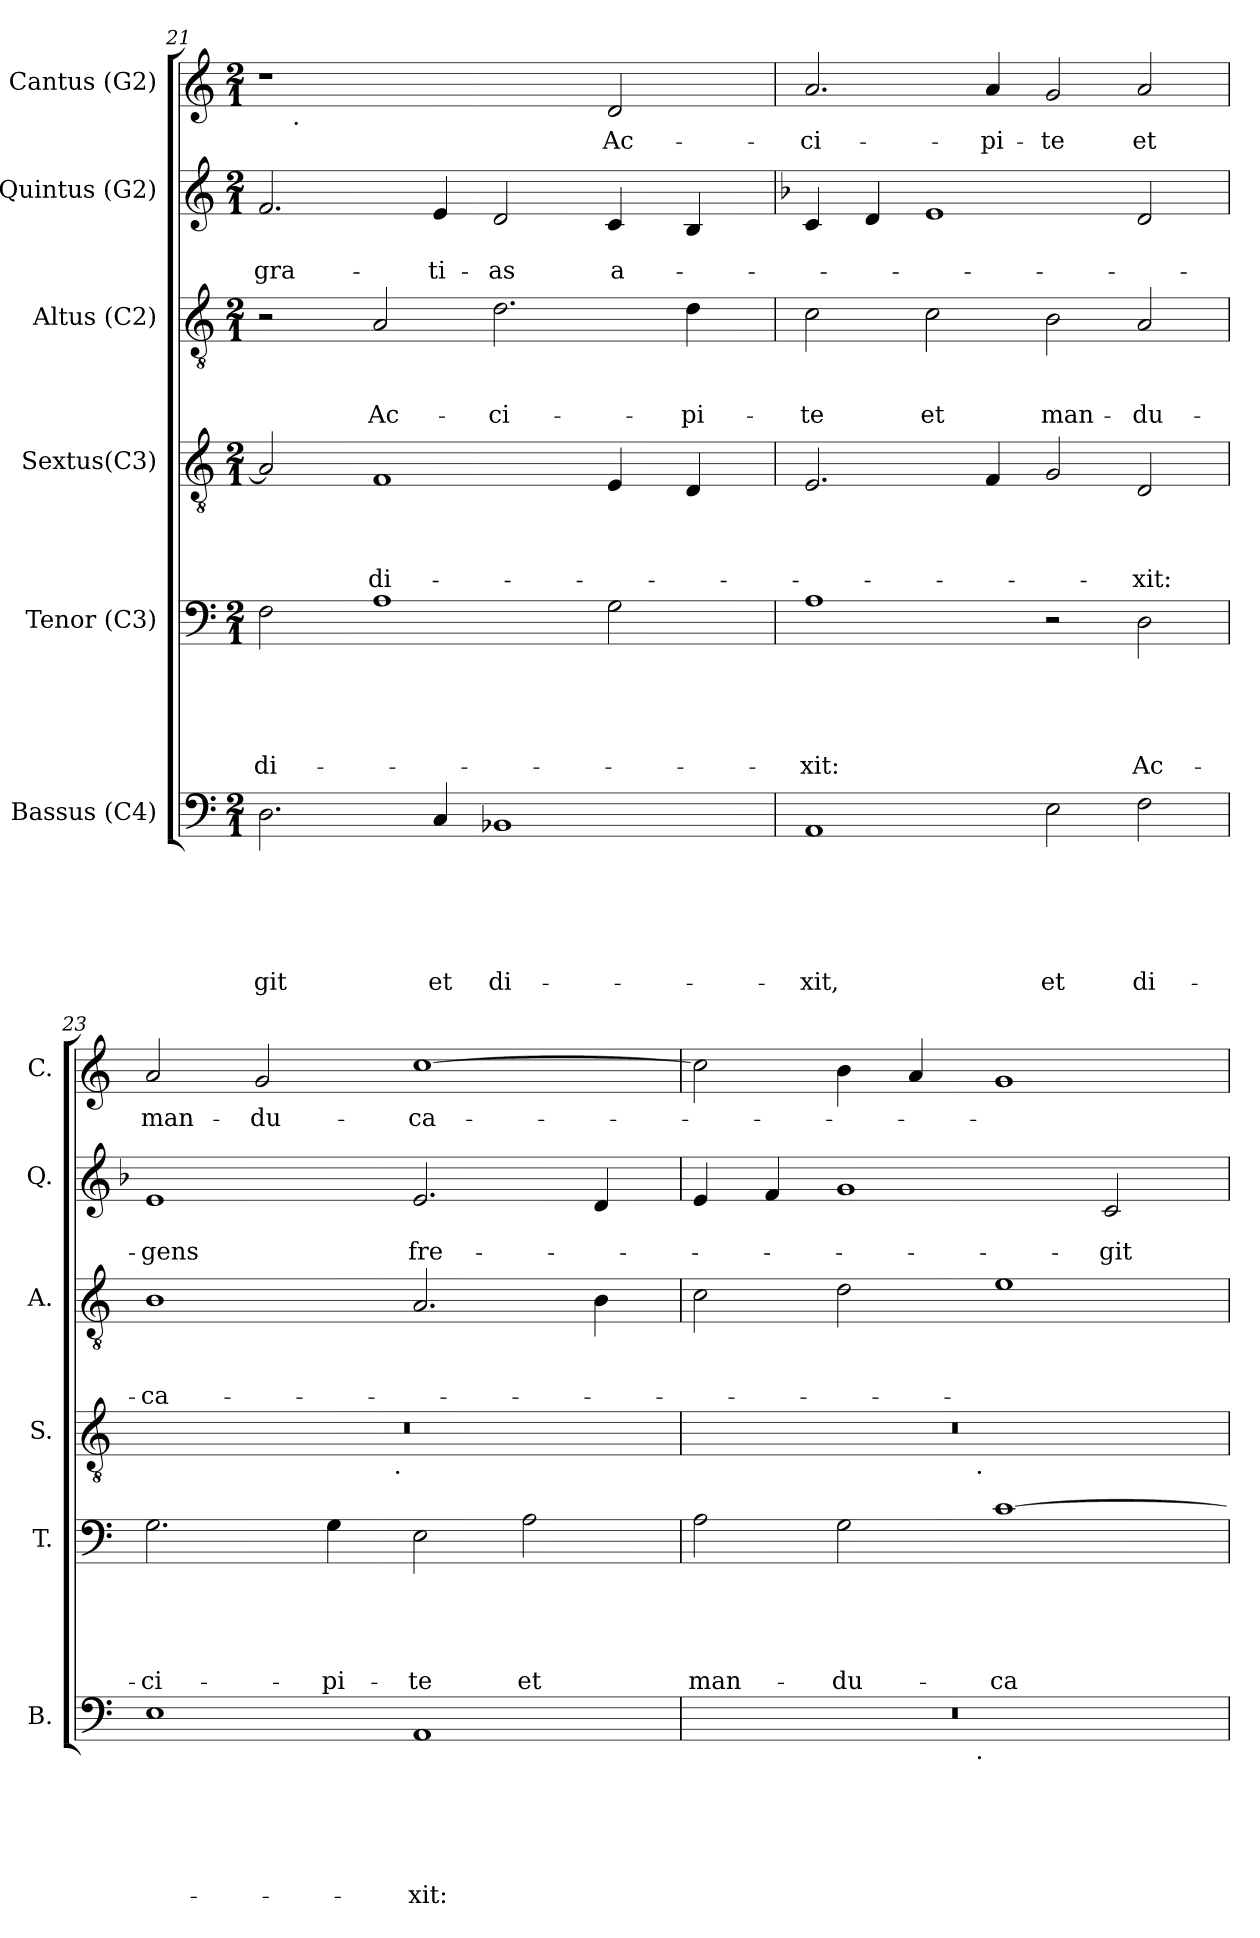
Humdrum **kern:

**kern	**text	**text	**text	**text	**text	**text	**kern	**text	**text	**text	**text	**text	**kern	**text	**text	**text	**text	**kern	**text	**text	**text	**kern	**text	**text	**kern	**text
*part6	*part6	*part6	*part6	*part6	*part6	*part6	*part5	*part5	*part5	*part5	*part5	*part5	*part4	*part4	*part4	*part4	*part4	*part3	*part3	*part3	*part3	*part2	*part2	*part2	*part1	*part1
*staff6	*staff6	*staff6	*staff6	*staff6	*staff6	*staff6	*staff5	*staff5	*staff5	*staff5	*staff5	*staff5	*staff4	*staff4	*staff4	*staff4	*staff4	*staff3	*staff3	*staff3	*staff3	*staff2	*staff2	*staff2	*staff1	*staff1
*I"Bassus (C4)	*	*	*	*	*	*	*I"Tenor (C3)	*	*	*	*	*	*I"Sextus(C3)	*	*	*	*	*I"Altus (C2)	*	*	*	*I"Quintus (G2)	*	*	*I"Cantus (G2)	*
*I'B.	*	*	*	*	*	*	*I'T.	*	*	*	*	*	*I'S.	*	*	*	*	*I'A.	*	*	*	*I'Q.	*	*	*I'C.	*
!!LO:LB:g=z
*clefF4	*	*	*	*	*	*	*clefF4	*	*	*	*	*	*clefGv2	*	*	*	*	*clefGv2	*	*	*	*clefG2	*	*	*clefG2	*
*k[]	*	*	*	*	*	*	*k[]	*	*	*	*	*	*k[]	*	*	*	*	*k[]	*	*	*	*k[]	*	*	*k[]	*
*C:	*	*	*	*	*	*	*C:	*	*	*	*	*	*C:	*	*	*	*	*C:	*	*	*	*C:	*	*	*C:	*
*M2/1	*	*	*	*	*	*	*M2/1	*	*	*	*	*	*M2/1	*	*	*	*	*M2/1	*	*	*	*M2/1	*	*	*M2/1	*
=21	=21	=21	=21	=21	=21	=21	=21	=21	=21	=21	=21	=21	=21	=21	=21	=21	=21	=21	=21	=21	=21	=21	=21	=21	=21	=21
!	!	!	!	!	!	!LO:LY:b	!	!	!	!	!	!LO:LY:b	!	!	!	!	!	!	!	!	!	!	!	!LO:LY:b	!	!
*	*	*	*	*	*	*	*	*	*	*	*	*	*	*	*	*	*	*	*	*	*	*	*	*	*^	*
2.D\	.	.	.	.	.	-git	2F\	.	.	.	.	di-	2A/]	.	.	.	.	2r	.	.	.	2.f/	.	gra-	1r	16.ryy	.
!	!	!	!	!	!	!	!	!	!	!	!	!	!	!	!	!	!	!	!	!	!	!	!	!	!	!LO:TX:b:t=.	!
.	.	.	.	.	.	.	.	.	.	.	.	.	.	.	.	.	.	.	.	.	.	.	.	.	.	1ryy	.
!	!	!	!	!	!	!	!	!	!	!	!	!	!	!	!	!	!LO:LY:b	!	!	!	!LO:LY:b	!	!	!	!	!	!
.	.	.	.	.	.	.	1A	.	.	.	.	.	1F	.	.	.	di-	2A/	.	.	Ac-	.	.	.	.	.	.
!	!	!	!	!	!	!LO:LY:b	!	!	!	!	!	!	!	!	!	!	!	!	!	!	!	!	!	!LO:LY:b	!	!	!
4C/	.	.	.	.	.	et	.	.	.	.	.	.	.	.	.	.	.	.	.	.	.	4e/	.	-ti-	.	.	.
!	!	!	!	!	!	!LO:LY:b	!	!	!	!	!	!	!	!	!	!	!	!	!	!	!LO:LY:b	!	!	!LO:LY:b	!	!	!
1BB-X	.	.	.	.	.	di-	.	.	.	.	.	.	.	.	.	.	.	2.d\	.	.	-ci-	2d/	.	-as	2ryy	.	.
.	.	.	.	.	.	.	.	.	.	.	.	.	.	.	.	.	.	.	.	.	.	.	.	.	.	2ryy	.
!	!	!	!	!	!	!	!	!	!	!	!	!	!	!	!	!	!	!	!	!	!	!	!	!LO:LY:b	!	!	!LO:LY:b
.	.	.	.	.	.	.	2G\	.	.	.	.	.	4E/	.	.	.	.	.	.	.	.	4c/	.	a-	2d/	.	Ac-
.	.	.	.	.	.	.	.	.	.	.	.	.	.	.	.	.	.	.	.	.	.	.	.	.	.	4ryy	.
!	!	!	!	!	!	!	!	!	!	!	!	!	!	!	!	!	!	!	!	!	!LO:LY:b	!	!	!	!	!	!
.	.	.	.	.	.	.	.	.	.	.	.	.	4D/	.	.	.	.	4d\	.	.	-pi-	4B/	.	.	.	.	.
.	.	.	.	.	.	.	.	.	.	.	.	.	.	.	.	.	.	.	.	.	.	.	.	.	.	8ryy	.
.	.	.	.	.	.	.	.	.	.	.	.	.	.	.	.	.	.	.	.	.	.	.	.	.	.	32ryy	.
*	*	*	*	*	*	*	*	*	*	*	*	*	*	*	*	*	*	*	*	*	*	*	*	*	*v	*v	*
=22	=22	=22	=22	=22	=22	=22	=22	=22	=22	=22	=22	=22	=22	=22	=22	=22	=22	=22	=22	=22	=22	=22	=22	=22	=22	=22
*	*	*	*	*	*	*	*	*	*	*	*	*	*	*	*	*	*	*	*	*	*	*k[b-]	*	*	*	*
*	*	*	*	*	*	*	*	*	*	*	*	*	*	*	*	*	*	*	*	*	*	*F:	*	*	*	*
*	*	*	*	*	*	*	*	*	*	*	*	*	*	*	*	*	*	*	*	*	*	*	*	*	*^	*
!	!	!	!	!	!	!LO:LY:b	!	!	!	!	!	!LO:LY:b	!	!	!	!	!	!	!	!	!LO:LY:b	!	!	!	!	!	!LO:LY:b
*	*	*	*	*	*	*	*	*	*	*	*	*	*	*	*	*	*	*	*	*	*	*	*	*	*v	*v	*
1AA	.	.	.	.	.	-xit,	1A	.	.	.	.	-xit:	2.E/	.	.	.	.	2c\	.	.	-te	4c/	.	.	2.a/	-ci-
.	.	.	.	.	.	.	.	.	.	.	.	.	.	.	.	.	.	.	.	.	.	4d/	.	.	.	.
!	!	!	!	!	!	!	!	!	!	!	!	!	!	!	!	!	!	!	!	!	!LO:LY:b	!	!	!	!	!
.	.	.	.	.	.	.	.	.	.	.	.	.	.	.	.	.	.	2c\	.	.	et	1e	.	.	.	.
!	!	!	!	!	!	!	!	!	!	!	!	!	!	!	!	!	!	!	!	!	!	!	!	!	!	!LO:LY:b
.	.	.	.	.	.	.	.	.	.	.	.	.	4F/	.	.	.	.	.	.	.	.	.	.	.	4a/	-pi-
!	!	!	!	!	!	!LO:LY:b	!	!	!	!	!	!	!	!	!	!	!	!	!	!	!LO:LY:b	!	!	!	!	!LO:LY:b
2E\	.	.	.	.	.	et	2r	.	.	.	.	.	2G/	.	.	.	.	2B\	.	.	man-	.	.	.	2g/	-te
!	!	!	!	!	!	!LO:LY:b	!	!	!	!	!	!LO:LY:b	!	!	!	!	!LO:LY:b	!	!	!	!LO:LY:b	!	!	!	!	!LO:LY:b
2F\	.	.	.	.	.	di-	2D\	.	.	.	.	Ac-	2D/	.	.	.	-xit:	2A/	.	.	-du-	2d/	.	.	2a/	et
=23	=23	=23	=23	=23	=23	=23	=23	=23	=23	=23	=23	=23	=23	=23	=23	=23	=23	=23	=23	=23	=23	=23	=23	=23	=23	=23
!	!	!	!	!	!	!	!	!	!	!	!	!LO:LY:b	!	!	!	!	!	!	!	!	!LO:LY:b	!	!	!LO:LY:b	!	!LO:LY:b
*	*	*	*	*	*	*	*	*	*	*	*	*	*^	*	*	*	*	*	*	*	*	*	*	*	*	*
1E	.	.	.	.	.	.	2.G\	.	.	.	.	-ci-	0r	2ryy	.	.	.	.	1B	.	.	-ca-	1e	.	-gens	2a/	man-
!	!	!	!	!	!	!	!	!	!	!	!	!	!	!	!	!	!	!	!	!	!	!	!	!	!	!	!LO:LY:b
.	.	.	.	.	.	.	.	.	.	.	.	.	.	4...ryy	.	.	.	.	.	.	.	.	.	.	.	2g/	-du-
!	!	!	!	!	!	!	!	!	!	!	!	!LO:LY:b	!	!	!	!	!	!	!	!	!	!	!	!	!	!	!
.	.	.	.	.	.	.	4G\	.	.	.	.	-pi-	.	.	.	.	.	.	.	.	.	.	.	.	.	.	.
!	!	!	!	!	!	!	!	!	!	!	!	!	!	!LO:TX:b:t=.	!	!	!	!	!	!	!	!	!	!	!	!	!
.	.	.	.	.	.	.	.	.	.	.	.	.	.	1ryy	.	.	.	.	.	.	.	.	.	.	.	.	.
!	!	!	!	!	!	!LO:LY:b	!	!	!	!	!	!LO:LY:b	!	!	!	!	!	!	!	!	!	!	!	!	!LO:LY:b	!	!LO:LY:b
1AA	.	.	.	.	.	-xit:	2E\	.	.	.	.	-te	.	.	.	.	.	.	2.A/	.	.	.	2.e/	.	fre-	[>1cc	-ca-
!	!	!	!	!	!	!	!	!	!	!	!	!LO:LY:b	!	!	!	!	!	!	!	!	!	!	!	!	!	!	!
.	.	.	.	.	.	.	2A\	.	.	.	.	et	.	.	.	.	.	.	.	.	.	.	.	.	.	.	.
.	.	.	.	.	.	.	.	.	.	.	.	.	.	.	.	.	.	.	4B\	.	.	.	4d/	.	.	.	.
.	.	.	.	.	.	.	.	.	.	.	.	.	.	32ryy	.	.	.	.	.	.	.	.	.	.	.	.	.
=24	=24	=24	=24	=24	=24	=24	=24	=24	=24	=24	=24	=24	=24	=24	=24	=24	=24	=24	=24	=24	=24	=24	=24	=24	=24	=24	=24
!	!	!	!	!	!	!	!	!	!	!	!	!LO:LY:b	!	!	!	!	!	!	!	!	!	!	!	!	!	!	!
*^	*	*	*	*	*	*	*	*	*	*	*	*	*	*	*	*	*	*	*	*	*	*	*	*	*	*	*
0r	2ryy	.	.	.	.	.	.	2A\	.	.	.	.	man-	0r	2ryy	.	.	.	.	2c\	.	.	.	4e/	.	.	2cc\]	.
.	.	.	.	.	.	.	.	.	.	.	.	.	.	.	.	.	.	.	.	.	.	.	.	4f/	.	.	.	.
!	!	!	!	!	!	!	!	!	!	!	!	!	!LO:LY:b	!	!	!	!	!	!	!	!	!	!	!	!	!	!	!
.	4...ryy	.	.	.	.	.	.	2G\	.	.	.	.	-du-	.	4...ryy	.	.	.	.	2d\	.	.	.	1g	.	.	4b\	.
.	.	.	.	.	.	.	.	.	.	.	.	.	.	.	.	.	.	.	.	.	.	.	.	.	.	.	4a/	.
!	!	!	!	!	!	!	!	!	!	!	!	!	!	!	!LO:TX:b:t=.	!	!	!	!	!	!	!	!	!	!	!	!	!
!	!LO:TX:b:t=.	!	!	!	!	!	!	!	!	!	!	!	!	!	!	!	!	!	!	!	!	!	!	!	!	!	!	!
.	1ryy	.	.	.	.	.	.	.	.	.	.	.	.	.	1ryy	.	.	.	.	.	.	.	.	.	.	.	.	.
!	!	!	!	!	!	!	!	!	!	!	!	!	!LO:LY:b	!	!	!	!	!	!	!	!	!	!	!	!	!	!	!
.	.	.	.	.	.	.	.	[>1c	.	.	.	.	-ca-	.	.	.	.	.	.	1e	.	.	.	.	.	.	1g	.
!	!	!	!	!	!	!	!	!	!	!	!	!	!	!	!	!	!	!	!	!	!	!	!	!	!	!LO:LY:b	!	!
.	.	.	.	.	.	.	.	.	.	.	.	.	.	.	.	.	.	.	.	.	.	.	.	2c/	.	-git	.	.
.	32ryy	.	.	.	.	.	.	.	.	.	.	.	.	.	32ryy	.	.	.	.	.	.	.	.	.	.	.	.	.
*v	*v	*	*	*	*	*	*	*	*	*	*	*	*	*v	*v	*	*	*	*	*	*	*	*	*	*	*	*	*
=	=	=	=	=	=	=	=	=	=	=	=	=	=	=	=	=	=	=	=	=	=	=	=	=	=	=
*-	*-	*-	*-	*-	*-	*-	*-	*-	*-	*-	*-	*-	*-	*-	*-	*-	*-	*-	*-	*-	*-	*-	*-	*-	*-	*-
